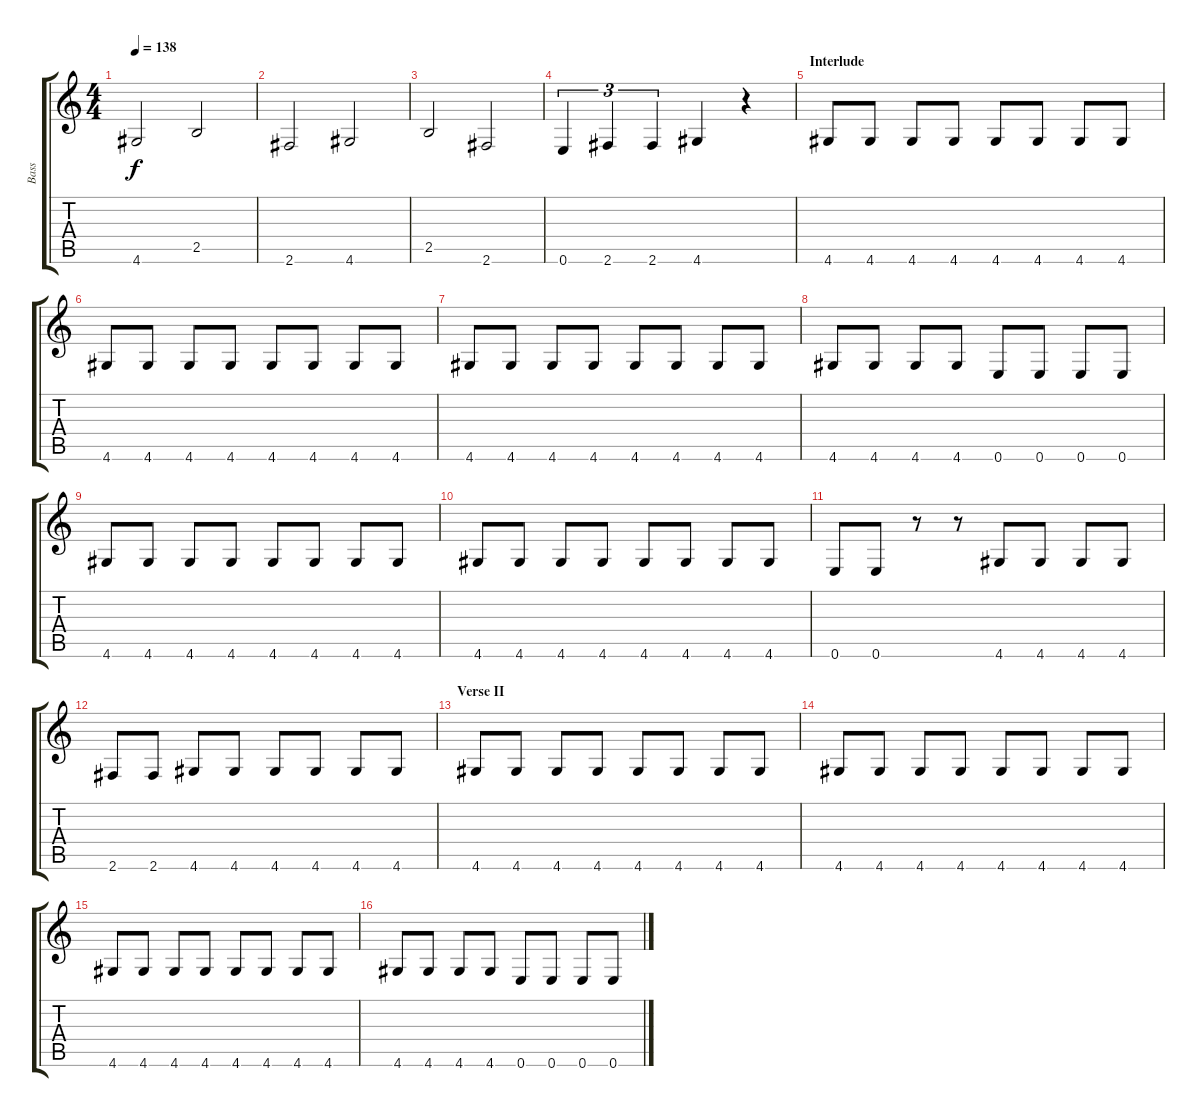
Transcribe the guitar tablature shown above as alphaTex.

\track ("Bass" "Bass") {instrument acousticbass}
\staff {score tabs}
\tuning (E4 B3 G3 D3 A2 E2) {hide}
\ts (4 4)
\tempo 138
\clef g2
\ks c
4.6.2{dy f} 2.5.2 |
2.6.2 4.6.2 |
2.5.2 2.6.2 |
0.6.4{tu (3 2)} 2.6.4{tu (3 2)} 2.6.4{tu (3 2)} 4.6.4 r.4 |
\section ("" "Interlude")
4.6.8 4.6.8 4.6.8 4.6.8 4.6.8 4.6.8 4.6.8 4.6.8 |
4.6.8 4.6.8 4.6.8 4.6.8 4.6.8 4.6.8 4.6.8 4.6.8 |
4.6.8 4.6.8 4.6.8 4.6.8 4.6.8 4.6.8 4.6.8 4.6.8 |
4.6.8 4.6.8 4.6.8 4.6.8 0.6.8 0.6.8 0.6.8 0.6.8 |
4.6.8 4.6.8 4.6.8 4.6.8 4.6.8 4.6.8 4.6.8 4.6.8 |
4.6.8 4.6.8 4.6.8 4.6.8 4.6.8 4.6.8 4.6.8 4.6.8 |
0.6.8 0.6.8 r.8 r.8 4.6.8 4.6.8 4.6.8 4.6.8 |
2.6.8 2.6.8 4.6.8 4.6.8 4.6.8 4.6.8 4.6.8 4.6.8 |
\section ("" "Verse II")
4.6.8 4.6.8 4.6.8 4.6.8 4.6.8 4.6.8 4.6.8 4.6.8 |
4.6.8 4.6.8 4.6.8 4.6.8 4.6.8 4.6.8 4.6.8 4.6.8 |
4.6.8 4.6.8 4.6.8 4.6.8 4.6.8 4.6.8 4.6.8 4.6.8 |
4.6.8 4.6.8 4.6.8 4.6.8 0.6.8 0.6.8 0.6.8 0.6.8
